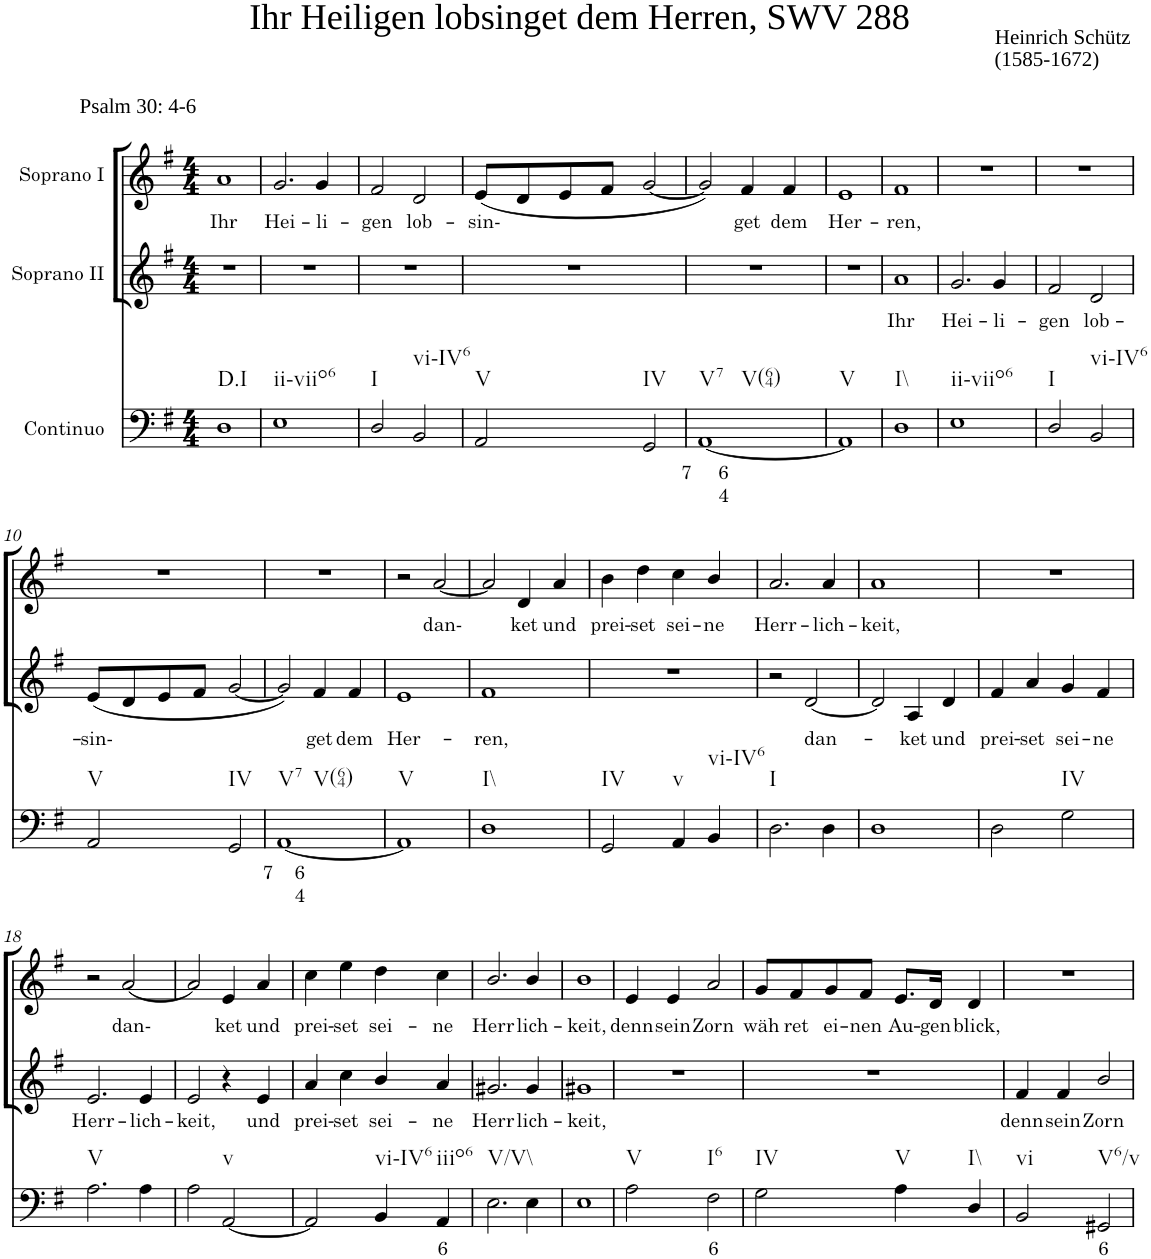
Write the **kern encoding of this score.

**kern	**text	**text	**kern	**text	**kern	**text
*part3	*part3	*part3	*part2	*part2	*part1	*part1
*staff3	*staff3	*staff3	*staff2	*staff2	*staff1	*staff1
*I"Continuo	*	*	*I"Soprano II	*	*I"Soprano I	*
*clefF4	*	*	*clefG2	*	*clefG2	*
*k[f#]	*	*	*k[f#]	*	*k[f#]	*
*M4/4	*	*	*M4/4	*	*M4/4	*
=1	=1	=1	=1	=1	=1	=1
!	!	!	!	!	!LO:TX:a:t=Ihr Heiligen lobsinget dem Herren, SWV 288	!
!	!	!	!	!	!LO:TX:a:t=Heinrich Schütz	!
!	!	!	!	!	!LO:TX:a:t=(1585-1672)	!
!	!	!	!	!	!LO:TX:a:t=Psalm 30&colon; 4-6	!
!LO:TX:b:t=D.I	!	!	!	!	!	!
!	!	!	!	!	!	!LO:LY:b
1D	.	.	1r	.	1a	Ihr
=2	=2	=2	=2	=2	=2	=2
!LO:TX:b:t=ii-viio6	!	!	!	!	!	!
!	!	!	!	!	!	!LO:LY:b
1E	.	.	1r	.	2.g/	Hei-
!	!	!	!	!	!	!LO:LY:b
.	.	.	.	.	4g/	li-
=3	=3	=3	=3	=3	=3	=3
!LO:TX:b:t=I	!	!	!	!	!	!
!	!	!	!	!	!	!LO:LY:b
2D/	.	.	1r	.	2f#/	gen
!LO:TX:b:t=vi-IV6	!	!	!	!	!	!
!	!	!	!	!	!	!LO:LY:b
2BB/	.	.	.	.	2d/	lob-
=4	=4	=4	=4	=4	=4	=4
!LO:TX:b:t=V	!	!	!	!	!	!
!	!	!	!	!	!	!LO:LY:b
2AA/	.	.	1r	.	(8e/L	sin-
.	.	.	.	.	8d/	.
.	.	.	.	.	8e/	.
.	.	.	.	.	8f#/J	.
!LO:TX:b:t=IV	!	!	!	!	!	!
2GG/	.	.	.	.	[2g/	.
=5	=5	=5	=5	=5	=5	=5
!LO:TX:b:t=V7	!	!	!	!	!	!
!LO:TX:b:t=V(64)	!	!	!	!	!	!
!	!LO:LY:b	!LO:LY:b	!	!	!	!
[1AA	7 6	4	1r	.	2g/])	.
!	!	!	!	!	!	!LO:LY:b
.	.	.	.	.	4f#/	get
!	!	!	!	!	!	!LO:LY:b
.	.	.	.	.	4f#/	dem
=6	=6	=6	=6	=6	=6	=6
!LO:TX:b:t=V	!	!	!	!	!	!
!	!	!	!	!	!	!LO:LY:b
1AA]	.	.	1r	.	1e	Her-
=7	=7	=7	=7	=7	=7	=7
!LO:TX:b:t=I\\	!	!	!	!	!	!
!	!	!	!	!LO:LY:b	!	!LO:LY:b
1D	.	.	1a	Ihr	1f#	ren,
=8	=8	=8	=8	=8	=8	=8
!LO:TX:b:t=ii-viio6	!	!	!	!	!	!
!	!	!	!	!LO:LY:b	!	!
1E	.	.	2.g/	Hei-	1r	.
!	!	!	!	!LO:LY:b	!	!
.	.	.	4g/	li-	.	.
=9	=9	=9	=9	=9	=9	=9
!LO:TX:b:t=I	!	!	!	!	!	!
!	!	!	!	!LO:LY:b	!	!
2D/	.	.	2f#/	gen	1r	.
!LO:TX:b:t=vi-IV6	!	!	!	!	!	!
!	!	!	!	!LO:LY:b	!	!
2BB/	.	.	2d/	lob-	.	.
!!LO:LB:g=z
=10	=10	=10	=10	=10	=10	=10
!LO:TX:b:t=V	!	!	!	!	!	!
!	!	!	!	!LO:LY:b	!	!
2AA/	.	.	(8e/L	sin-	1r	.
.	.	.	8d/	.	.	.
.	.	.	8e/	.	.	.
.	.	.	8f#/J	.	.	.
!LO:TX:b:t=IV	!	!	!	!	!	!
2GG/	.	.	[2g/	.	.	.
=11	=11	=11	=11	=11	=11	=11
!LO:TX:b:t=V7	!	!	!	!	!	!
!LO:TX:b:t=V(64)	!	!	!	!	!	!
!	!LO:LY:b	!LO:LY:b	!	!	!	!
[1AA	7 6	4	2g/])	.	1r	.
!	!	!	!	!LO:LY:b	!	!
.	.	.	4f#/	get	.	.
!	!	!	!	!LO:LY:b	!	!
.	.	.	4f#/	dem	.	.
=12	=12	=12	=12	=12	=12	=12
!LO:TX:b:t=V	!	!	!	!	!	!
!	!	!	!	!LO:LY:b	!	!
1AA]	.	.	1e	Her-	2r	.
!	!	!	!	!	!	!LO:LY:b
.	.	.	.	.	[2a/	dan-
=13	=13	=13	=13	=13	=13	=13
!LO:TX:b:t=I\\	!	!	!	!	!	!
!	!	!	!	!LO:LY:b	!	!
1D	.	.	1f#	ren,	2a/]	.
!	!	!	!	!	!	!LO:LY:b
.	.	.	.	.	4d/	ket
!	!	!	!	!	!	!LO:LY:b
.	.	.	.	.	4a/	und
=14	=14	=14	=14	=14	=14	=14
!LO:TX:b:t=IV	!	!	!	!	!	!
!	!	!	!	!	!	!LO:LY:b
2GG/	.	.	1r	.	4b\	prei-
!	!	!	!	!	!	!LO:LY:b
.	.	.	.	.	4dd\	set
!LO:TX:b:t=v	!	!	!	!	!	!
!	!	!	!	!	!	!LO:LY:b
4AA/	.	.	.	.	4cc\	sei-
!LO:TX:b:t=vi-IV6	!	!	!	!	!	!
!	!	!	!	!	!	!LO:LY:b
4BB/	.	.	.	.	4b/	ne
=15	=15	=15	=15	=15	=15	=15
!LO:TX:b:t=I	!	!	!	!	!	!
!	!	!	!	!	!	!LO:LY:b
2.D\	.	.	2r	.	2.a/	Herr-
!	!	!	!	!LO:LY:b	!	!
.	.	.	[2d/	dan-	.	.
!	!	!	!	!	!	!LO:LY:b
4D\	.	.	.	.	4a/	lich-
=16	=16	=16	=16	=16	=16	=16
!	!	!	!	!	!	!LO:LY:b
1D	.	.	2d/]	.	1a	keit,
!	!	!	!	!LO:LY:b	!	!
.	.	.	4A/	ket	.	.
!	!	!	!	!LO:LY:b	!	!
.	.	.	4d/	und	.	.
=17	=17	=17	=17	=17	=17	=17
!	!	!	!	!LO:LY:b	!	!
2D\	.	.	4f#/	prei-	1r	.
!	!	!	!	!LO:LY:b	!	!
.	.	.	4a/	set	.	.
!LO:TX:b:t=IV	!	!	!	!	!	!
!	!	!	!	!LO:LY:b	!	!
2G\	.	.	4g/	sei-	.	.
!	!	!	!	!LO:LY:b	!	!
.	.	.	4f#/	ne	.	.
!!LO:LB:g=z
=18	=18	=18	=18	=18	=18	=18
!LO:TX:b:t=V	!	!	!	!	!	!
!	!	!	!	!LO:LY:b	!	!
2.A\	.	.	2.e/	Herr-	2r	.
!	!	!	!	!	!	!LO:LY:b
.	.	.	.	.	[2a/	dan-
!	!	!	!	!LO:LY:b	!	!
4A\	.	.	4e/	lich-	.	.
=19	=19	=19	=19	=19	=19	=19
!	!	!	!	!LO:LY:b	!	!
2A\	.	.	2e/	keit,	2a/]	.
!LO:TX:b:t=v	!	!	!	!	!	!
!	!	!	!	!	!	!LO:LY:b
[2AA/	.	.	4r	.	4e/	ket
!	!	!	!	!LO:LY:b	!	!LO:LY:b
.	.	.	4e/	und	4a/	und
=20	=20	=20	=20	=20	=20	=20
!	!	!	!	!LO:LY:b	!	!LO:LY:b
2AA/]	.	.	4a/	prei-	4cc\	prei-
!	!	!	!	!LO:LY:b	!	!LO:LY:b
.	.	.	4cc\	set	4ee\	set
!LO:TX:b:t=vi-IV6	!	!	!	!	!	!
!	!	!	!	!LO:LY:b	!	!LO:LY:b
4BB/	.	.	4b/	sei-	4dd\	sei-
!LO:TX:b:t=iiio6	!	!	!	!	!	!
!	!LO:LY:b	!	!	!LO:LY:b	!	!LO:LY:b
4AA/	6	.	4a/	ne	4cc\	ne
=21	=21	=21	=21	=21	=21	=21
!LO:TX:b:t=V/V\\	!	!	!	!	!	!
!	!	!	!	!LO:LY:b	!	!LO:LY:b
2.E\	.	.	2.g#X/	Herr-	2.b/	Herr-
!	!	!	!	!LO:LY:b	!	!LO:LY:b
4E\	.	.	4g#/	lich-	4b/	lich-
=22	=22	=22	=22	=22	=22	=22
!	!	!	!	!LO:LY:b	!	!LO:LY:b
1E	.	.	1g#X	keit,	1b	keit,
=23	=23	=23	=23	=23	=23	=23
!LO:TX:b:t=V	!	!	!	!	!	!
!	!	!	!	!	!	!LO:LY:b
2A\	.	.	1r	.	4e/	denn
!	!	!	!	!	!	!LO:LY:b
.	.	.	.	.	4e/	sein
!LO:TX:b:t=I6	!	!	!	!	!	!
!	!LO:LY:b	!	!	!	!	!LO:LY:b
2F#\	6	.	.	.	2a/	Zorn
=24	=24	=24	=24	=24	=24	=24
!LO:TX:b:t=IV	!	!	!	!	!	!
!	!	!	!	!	!	!LO:LY:b
2G\	.	.	1r	.	8g/L	wäh-
!	!	!	!	!	!	!LO:LY:b
.	.	.	.	.	8f#/	ret
!	!	!	!	!	!	!LO:LY:b
.	.	.	.	.	8g/	ei-
!	!	!	!	!	!	!LO:LY:b
.	.	.	.	.	8f#/J	nen
!LO:TX:b:t=V	!	!	!	!	!	!
!	!	!	!	!	!	!LO:LY:b
4A\	.	.	.	.	8.e/L	Au-
!	!	!	!	!	!	!LO:LY:b
.	.	.	.	.	16d/Jk	gen-
!LO:TX:b:t=I\\	!	!	!	!	!	!
!	!	!	!	!	!	!LO:LY:b
4D/	.	.	.	.	4d/	blick,
=25	=25	=25	=25	=25	=25	=25
!LO:TX:b:t=vi	!	!	!	!	!	!
!	!	!	!	!LO:LY:b	!	!
2BB/	.	.	4f#/	denn	1r	.
!	!	!	!	!LO:LY:b	!	!
.	.	.	4f#/	sein	.	.
!LO:TX:b:t=V6/v	!	!	!	!	!	!
!	!LO:LY:b	!	!	!LO:LY:b	!	!
2GG#X/	6	.	2b/	Zorn	.	.
=	=	=	=	=	=	=
*-	*-	*-	*-	*-	*-	*-
